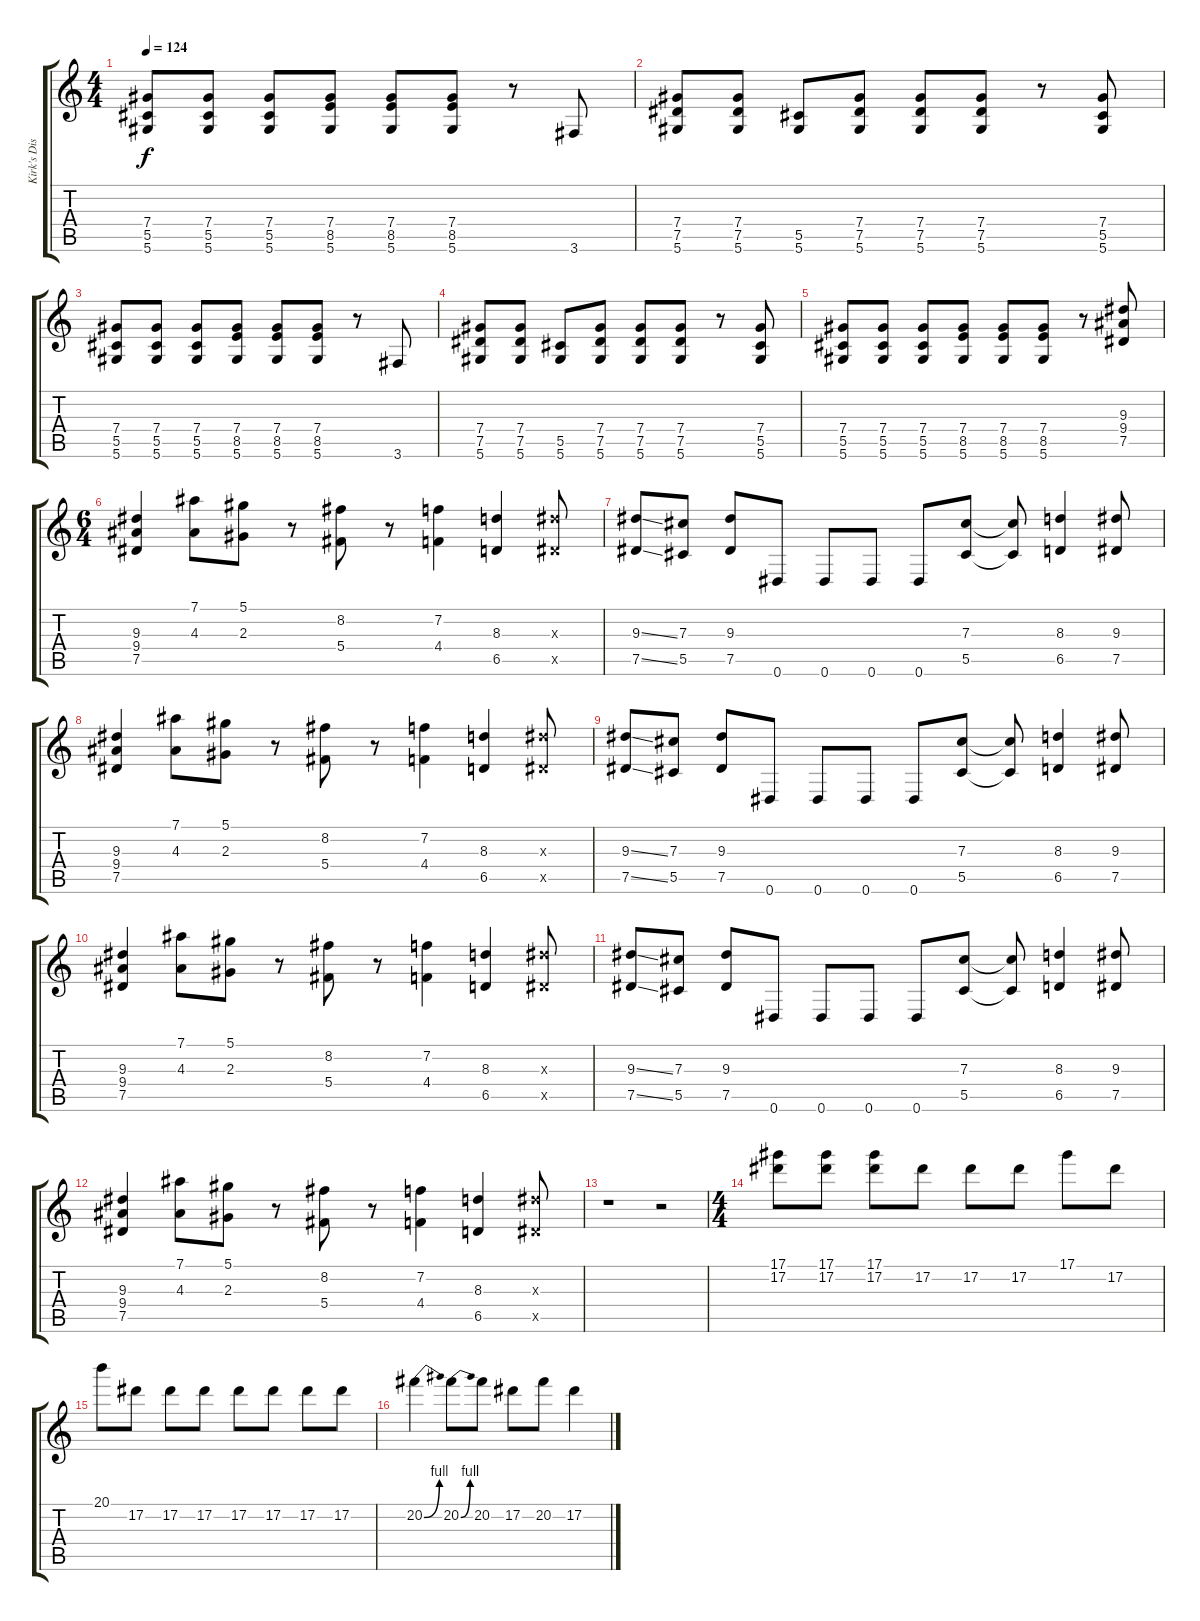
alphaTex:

\track ("Kirk's Distortion" "Kirk's Dis") {instrument distortionguitar}
\staff {score tabs}
\tuning (Eb4 Bb3 Gb3 Db3 Ab2 Eb2) {hide}
\ts (4 4)
\tempo 124
\clef g2
\ks c
(7.4 5.5 5.6).8{dy f} (7.4 5.5 5.6).8 (7.4 5.5 5.6).8 (7.4 8.5 5.6).8 (7.4 8.5 5.6).8 (7.4 8.5 5.6).8 r.8 3.6.8 |
(7.4 7.5 5.6).8 (7.4 7.5 5.6).8 (5.5 5.6).8 (7.4 7.5 5.6).8 (7.4 7.5 5.6).8 (7.4 7.5 5.6).8 r.8 (7.4 5.5 5.6).8 |
(7.4 5.5 5.6).8 (7.4 5.5 5.6).8 (7.4 5.5 5.6).8 (7.4 8.5 5.6).8 (7.4 8.5 5.6).8 (7.4 8.5 5.6).8 r.8 3.6.8 |
(7.4 7.5 5.6).8 (7.4 7.5 5.6).8 (5.5 5.6).8 (7.4 7.5 5.6).8 (7.4 7.5 5.6).8 (7.4 7.5 5.6).8 r.8 (7.4 5.5 5.6).8 |
(7.4 5.5 5.6).8 (7.4 5.5 5.6).8 (7.4 5.5 5.6).8 (7.4 8.5 5.6).8 (7.4 8.5 5.6).8 (7.4 8.5 5.6).8 r.8 (9.3 9.4 7.5).8 |
\ts (6 4)
(9.3 9.4 7.5).4 (7.1 4.3).8 (5.1 2.3).8 r.8 (8.2 5.4).8 r.8 (7.2 4.4).4 (8.3 6.5).4 (9.3{x} 7.5{x}).8 |
(9.3{ss} 7.5{ss}).8 (7.3 5.5).8 (9.3 7.5).8 0.6.8 0.6.8 0.6.8 0.6.8 (7.3 5.5).8 (7.3{t} 5.5{t}).8 (8.3 6.5).4 (9.3 7.5).8 |
(9.3 9.4 7.5).4 (7.1 4.3).8 (5.1 2.3).8 r.8 (8.2 5.4).8 r.8 (7.2 4.4).4 (8.3 6.5).4 (9.3{x} 7.5{x}).8 |
(9.3{ss} 7.5{ss}).8 (7.3 5.5).8 (9.3 7.5).8 0.6.8 0.6.8 0.6.8 0.6.8 (7.3 5.5).8 (7.3{t} 5.5{t}).8 (8.3 6.5).4 (9.3 7.5).8 |
(9.3 9.4 7.5).4 (7.1 4.3).8 (5.1 2.3).8 r.8 (8.2 5.4).8 r.8 (7.2 4.4).4 (8.3 6.5).4 (9.3{x} 7.5{x}).8 |
(9.3{ss} 7.5{ss}).8 (7.3 5.5).8 (9.3 7.5).8 0.6.8 0.6.8 0.6.8 0.6.8 (7.3 5.5).8 (7.3{t} 5.5{t}).8 (8.3 6.5).4 (9.3 7.5).8 |
(9.3 9.4 7.5).4 (7.1 4.3).8 (5.1 2.3).8 r.8 (8.2 5.4).8 r.8 (7.2 4.4).4 (8.3 6.5).4 (9.3{x} 7.5{x}).8 |
r.1 r.2 |
\ts (4 4)
(17.1 17.2).8 (17.1 17.2).8 (17.1 17.2).8 17.2.8 17.2.8 17.2.8 17.1.8 17.2.8 |
20.1.8 17.2.8 17.2.8 17.2.8 17.2.8 17.2.8 17.2.8 17.2.8 |
20.2{be (bend 0 0 60 4)}.4 20.2{be (bend 0 0 60 4)}.8 20.2.8 17.2.8 20.2.8 17.2.4
